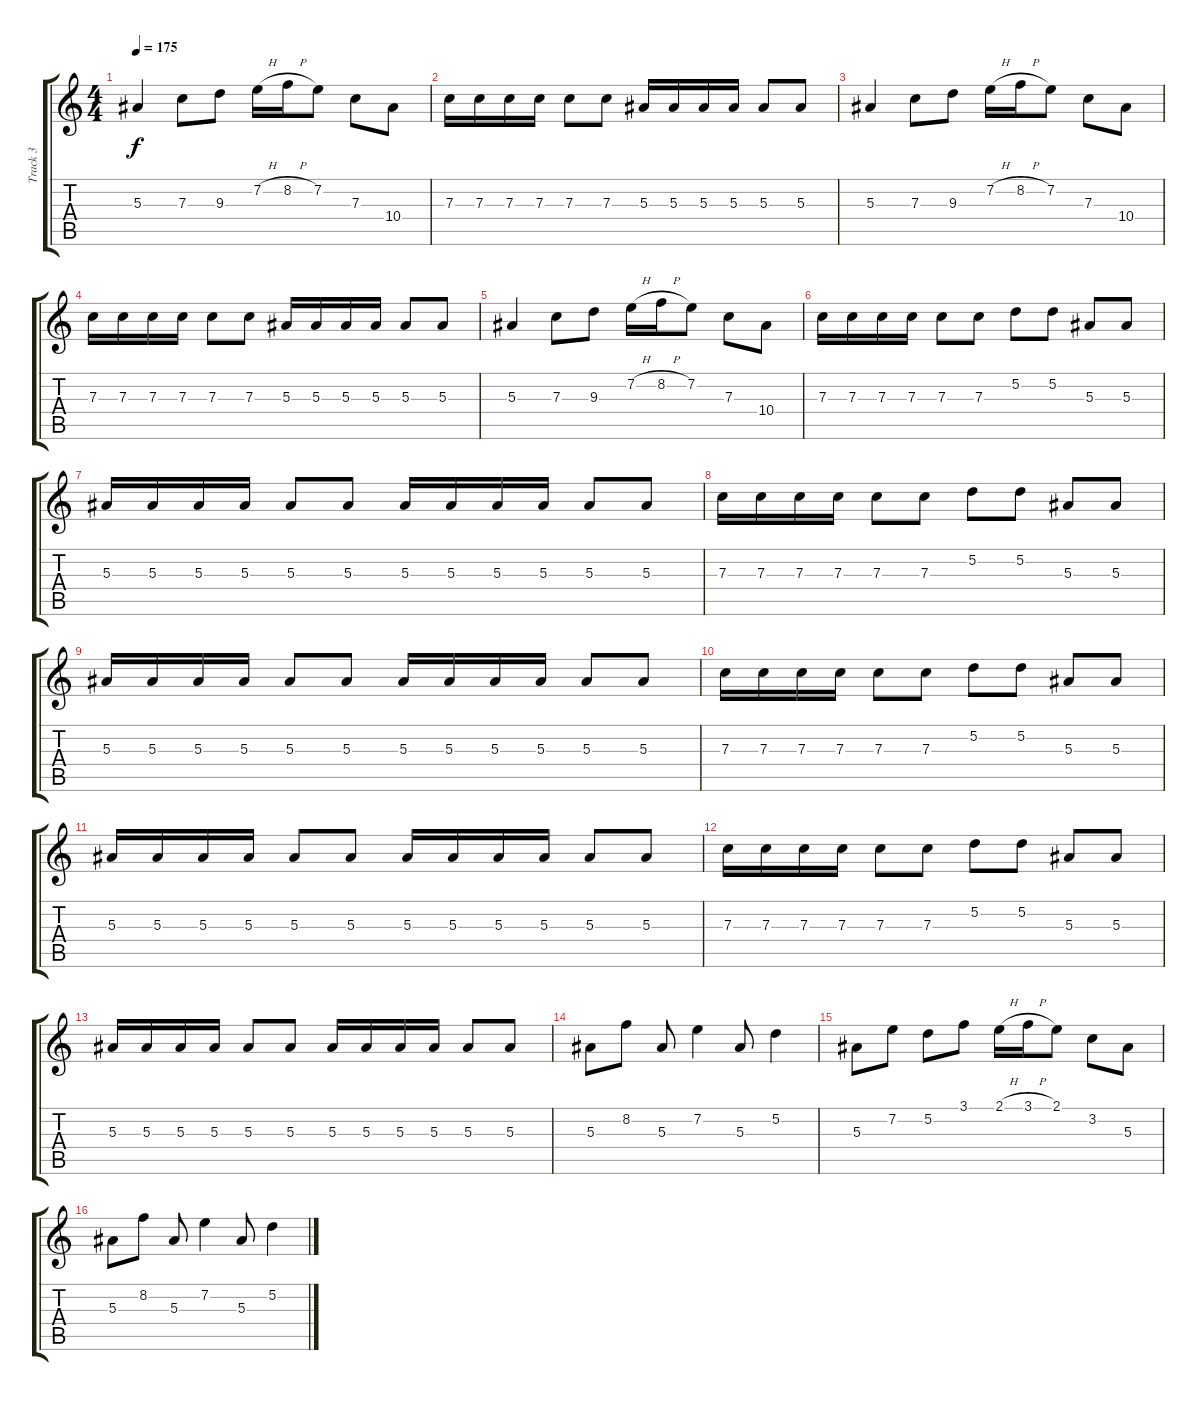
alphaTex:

\track ("Track 3" "Track 3") {instrument distortionguitar}
\staff {score tabs}
\tuning (D4 A3 F3 C3 G2 D2) {hide}
\ts (4 4)
\tempo 175
\clef g2
\ks c
5.3.4{dy f} 7.3.8 9.3.8 7.2{h}.16 8.2{h}.16 7.2.8 7.3.8 10.4.8 |
7.3.16 7.3.16 7.3.16 7.3.16 7.3.8 7.3.8 5.3.16 5.3.16 5.3.16 5.3.16 5.3.8 5.3.8 |
5.3.4 7.3.8 9.3.8 7.2{h}.16 8.2{h}.16 7.2.8 7.3.8 10.4.8 |
7.3.16 7.3.16 7.3.16 7.3.16 7.3.8 7.3.8 5.3.16 5.3.16 5.3.16 5.3.16 5.3.8 5.3.8 |
5.3.4 7.3.8 9.3.8 7.2{h}.16 8.2{h}.16 7.2.8 7.3.8 10.4.8 |
7.3.16 7.3.16 7.3.16 7.3.16 7.3.8 7.3.8 5.2.8 5.2.8 5.3.8 5.3.8 |
5.3.16 5.3.16 5.3.16 5.3.16 5.3.8 5.3.8 5.3.16 5.3.16 5.3.16 5.3.16 5.3.8 5.3.8 |
7.3.16 7.3.16 7.3.16 7.3.16 7.3.8 7.3.8 5.2.8 5.2.8 5.3.8 5.3.8 |
5.3.16 5.3.16 5.3.16 5.3.16 5.3.8 5.3.8 5.3.16 5.3.16 5.3.16 5.3.16 5.3.8 5.3.8 |
7.3.16 7.3.16 7.3.16 7.3.16 7.3.8 7.3.8 5.2.8 5.2.8 5.3.8 5.3.8 |
5.3.16 5.3.16 5.3.16 5.3.16 5.3.8 5.3.8 5.3.16 5.3.16 5.3.16 5.3.16 5.3.8 5.3.8 |
7.3.16 7.3.16 7.3.16 7.3.16 7.3.8 7.3.8 5.2.8 5.2.8 5.3.8 5.3.8 |
5.3.16 5.3.16 5.3.16 5.3.16 5.3.8 5.3.8 5.3.16 5.3.16 5.3.16 5.3.16 5.3.8 5.3.8 |
5.3.8 8.2.8 5.3.8 7.2.4 5.3.8 5.2.4 |
5.3.8 7.2.8 5.2.8 3.1.8 2.1{h}.16 3.1{h}.16 2.1.8 3.2.8 5.3.8 |
5.3.8 8.2.8 5.3.8 7.2.4 5.3.8 5.2.4
